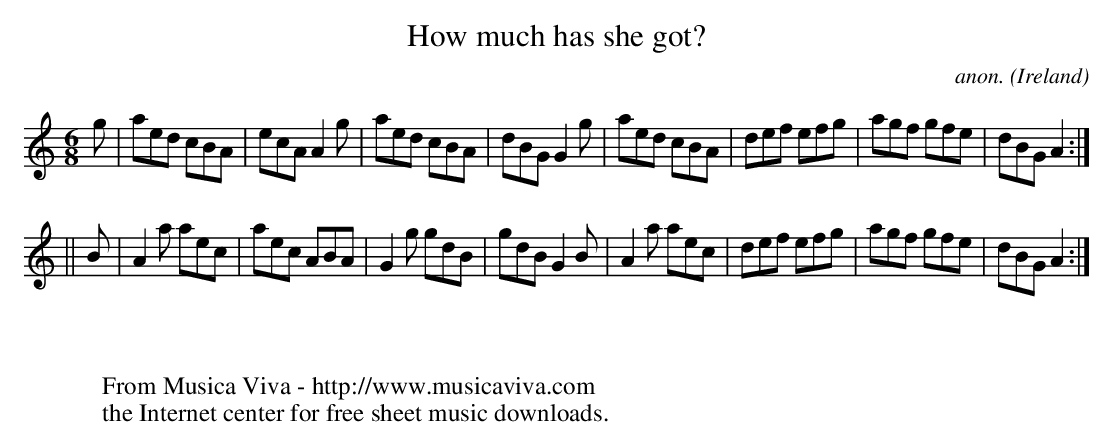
X:1
T:How much has she got?
C:anon.
O:Ireland
M:6/8
L:1/8
K:Am
g|aed cBA|ecA A2g|aed cBA|dBG G2g|aed cBA|def efg|agf gfe|dBG A2:|
||B|A2a aec|aec ABA|G2g gdB|gdB G2B|A2a aec|def efg|agf gfe|dBG A2:|
W:
W:
W:  From Musica Viva - http://www.musicaviva.com
W:  the Internet center for free sheet music downloads.
